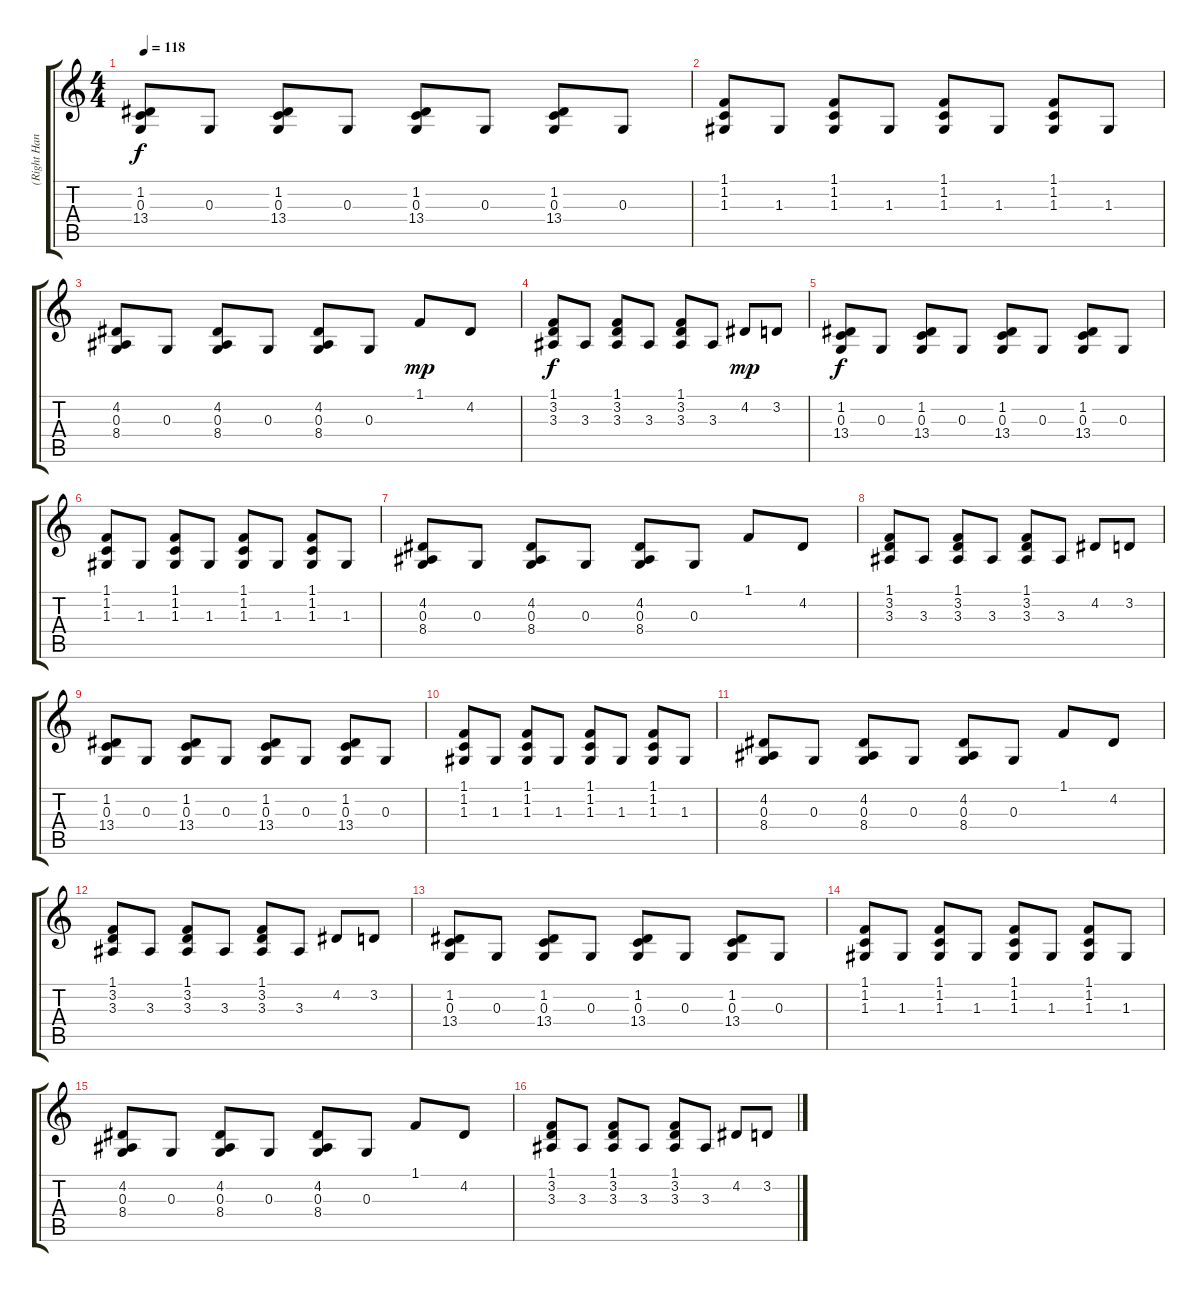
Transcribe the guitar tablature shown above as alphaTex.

\track ("(Right Hand)Ryan Tedder" "(Right Han") {instrument electricgrandpiano}
\staff {score tabs}
\tuning (E4 B3 G3 D3 A2 E2) {hide}
\ts (4 4)
\tempo 118
\clef g2
\ks c
(1.2 0.3 13.4).8{dy f} 0.3.8 (1.2 0.3 13.4).8 0.3.8 (1.2 0.3 13.4).8 0.3.8 (1.2 0.3 13.4).8 0.3.8 |
(1.1 1.2 1.3).8 1.3.8 (1.1 1.2 1.3).8 1.3.8 (1.1 1.2 1.3).8 1.3.8 (1.1 1.2 1.3).8 1.3.8 |
(4.2 0.3 8.4).8 0.3.8 (4.2 0.3 8.4).8 0.3.8 (4.2 0.3 8.4).8 0.3.8 1.1.8{dy mp} 4.2.8 |
(1.1 3.2 3.3).8{dy f} 3.3.8 (1.1 3.2 3.3).8 3.3.8 (1.1 3.2 3.3).8 3.3.8 4.2.8{dy mp} 3.2.8 |
(1.2 0.3 13.4).8{dy f} 0.3.8 (1.2 0.3 13.4).8 0.3.8 (1.2 0.3 13.4).8 0.3.8 (1.2 0.3 13.4).8 0.3.8 |
(1.1 1.2 1.3).8 1.3.8 (1.1 1.2 1.3).8 1.3.8 (1.1 1.2 1.3).8 1.3.8 (1.1 1.2 1.3).8 1.3.8 |
(4.2 0.3 8.4).8 0.3.8 (4.2 0.3 8.4).8 0.3.8 (4.2 0.3 8.4).8 0.3.8 1.1.8 4.2.8 |
(1.1 3.2 3.3).8 3.3.8 (1.1 3.2 3.3).8 3.3.8 (1.1 3.2 3.3).8 3.3.8 4.2.8 3.2.8 |
(1.2 0.3 13.4).8 0.3.8 (1.2 0.3 13.4).8 0.3.8 (1.2 0.3 13.4).8 0.3.8 (1.2 0.3 13.4).8 0.3.8 |
(1.1 1.2 1.3).8 1.3.8 (1.1 1.2 1.3).8 1.3.8 (1.1 1.2 1.3).8 1.3.8 (1.1 1.2 1.3).8 1.3.8 |
(4.2 0.3 8.4).8 0.3.8 (4.2 0.3 8.4).8 0.3.8 (4.2 0.3 8.4).8 0.3.8 1.1.8 4.2.8 |
(1.1 3.2 3.3).8 3.3.8 (1.1 3.2 3.3).8 3.3.8 (1.1 3.2 3.3).8 3.3.8 4.2.8 3.2.8 |
(1.2 0.3 13.4).8 0.3.8 (1.2 0.3 13.4).8 0.3.8 (1.2 0.3 13.4).8 0.3.8 (1.2 0.3 13.4).8 0.3.8 |
(1.1 1.2 1.3).8 1.3.8 (1.1 1.2 1.3).8 1.3.8 (1.1 1.2 1.3).8 1.3.8 (1.1 1.2 1.3).8 1.3.8 |
(4.2 0.3 8.4).8 0.3.8 (4.2 0.3 8.4).8 0.3.8 (4.2 0.3 8.4).8 0.3.8 1.1.8 4.2.8 |
(1.1 3.2 3.3).8 3.3.8 (1.1 3.2 3.3).8 3.3.8 (1.1 3.2 3.3).8 3.3.8 4.2.8 3.2.8
